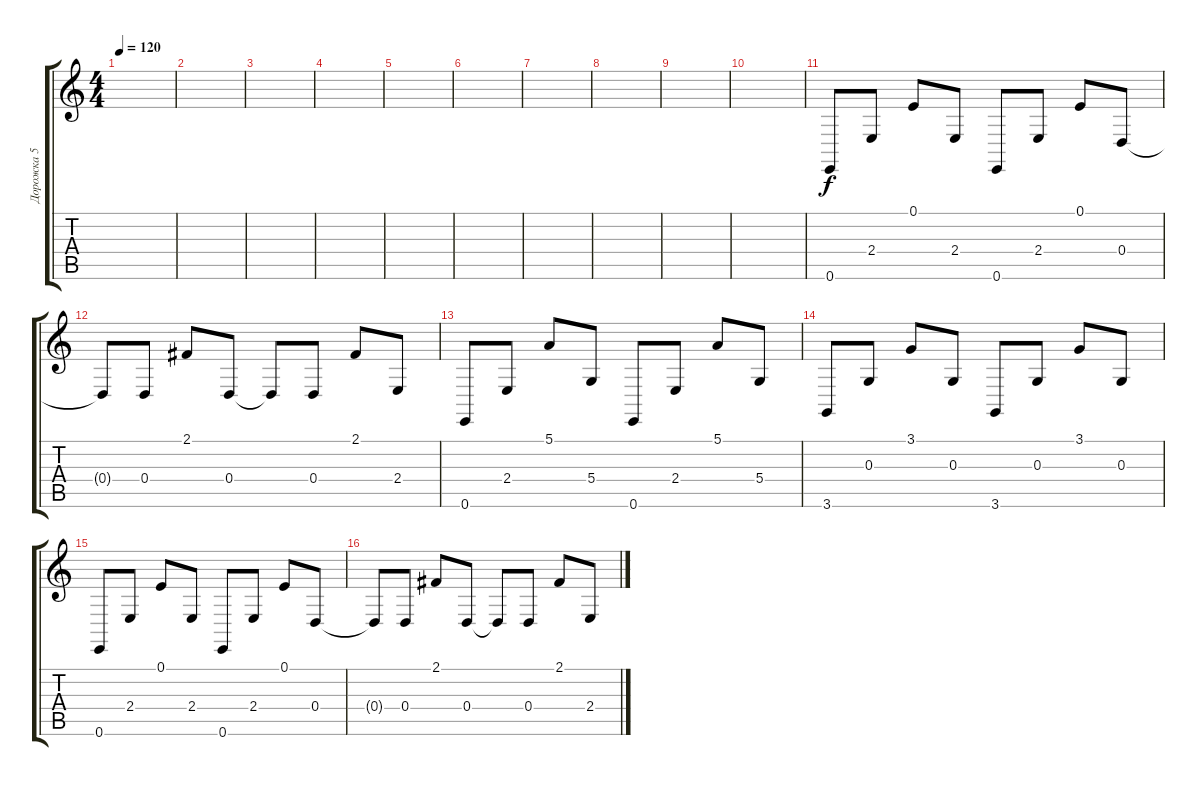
\track ("Дорожка 5" "Дорожка 5") {instrument drawbarorgan}
\staff {score tabs}
\tuning (E4 B3 G3 D3 A2 E2) {hide}
\ts (4 4)
\tempo 120
\clef g2
\ks c
|
|
|
|
|
|
|
|
|
|
0.6.8 2.4.8 0.1.8 2.4.8 0.6.8 2.4.8 0.1.8 0.4.8 |
0.4{t}.8 0.4.8 2.1.8 0.4.8 0.4{t}.8 0.4.8 2.1.8 2.4.8 |
0.6.8 2.4.8 5.1.8 5.4.8 0.6.8 2.4.8 5.1.8 5.4.8 |
3.6.8 0.3.8 3.1.8 0.3.8 3.6.8 0.3.8 3.1.8 0.3.8 |
0.6.8 2.4.8 0.1.8 2.4.8 0.6.8 2.4.8 0.1.8 0.4.8 |
0.4{t}.8 0.4.8 2.1.8 0.4.8 0.4{t}.8 0.4.8 2.1.8 2.4.8
